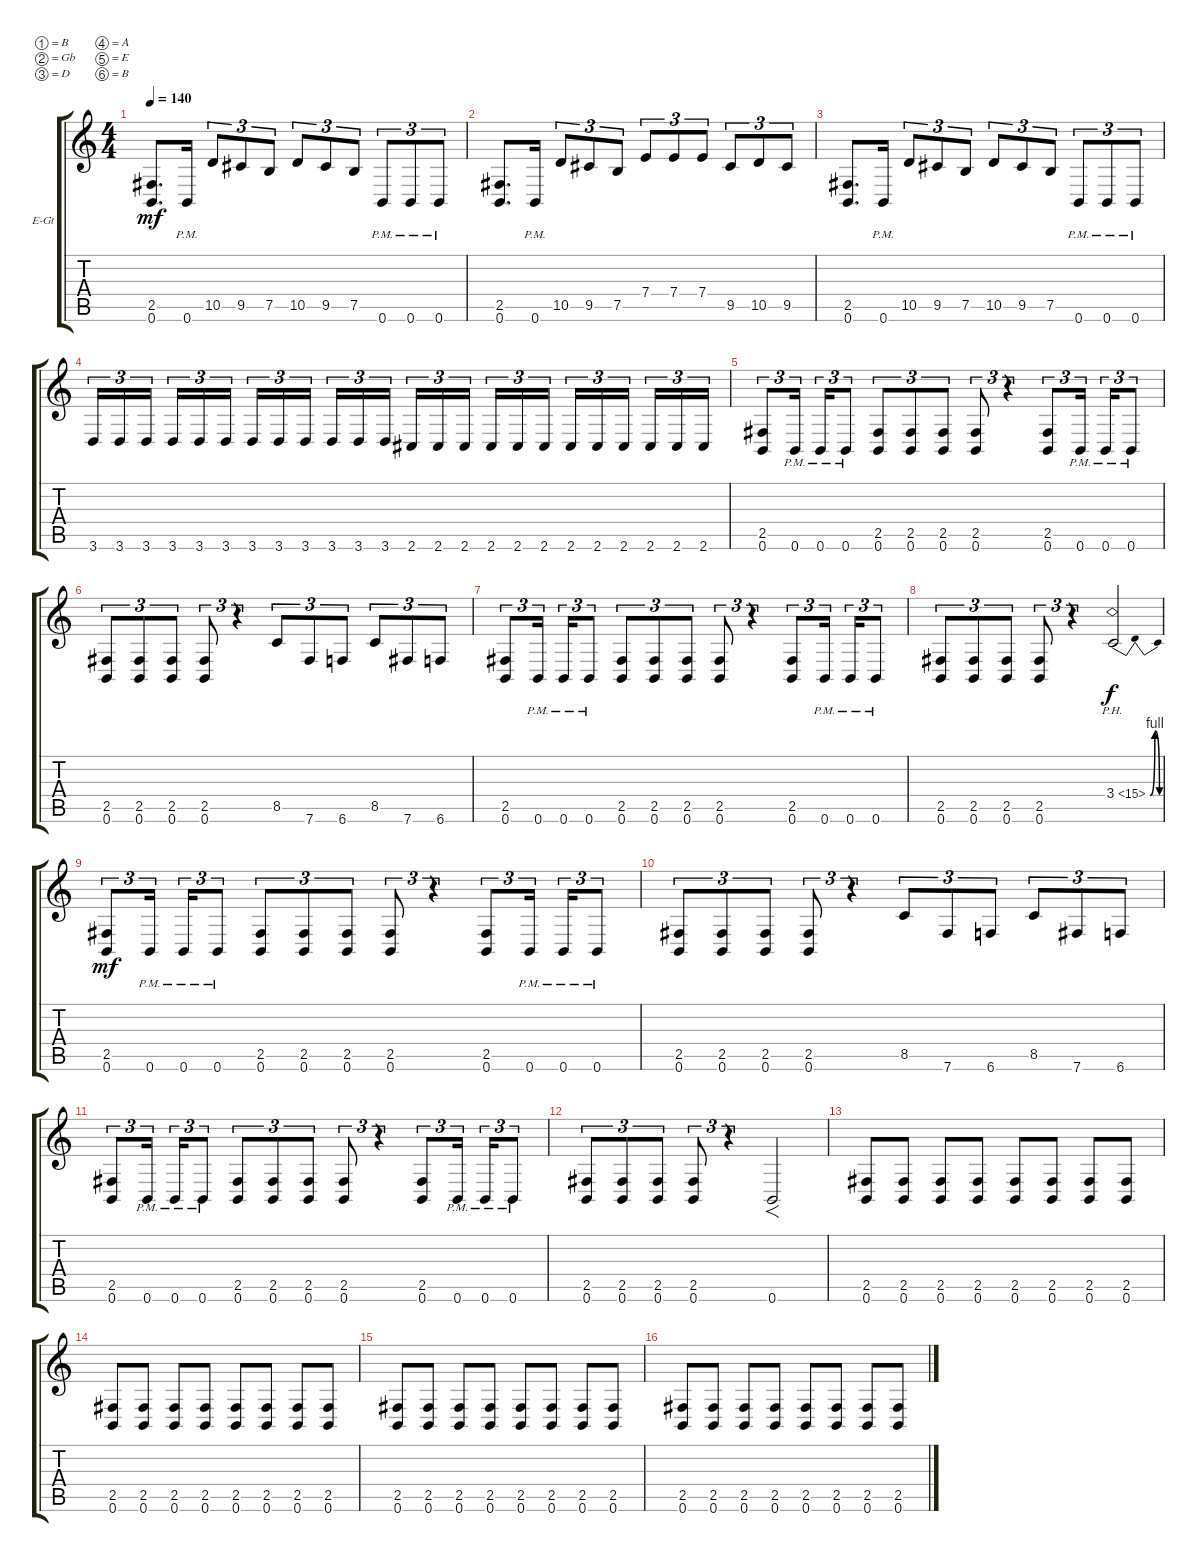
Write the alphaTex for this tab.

\bracketExtendMode groupsimilarinstruments
\firstSystemTrackNameOrientation horizontal
\otherSystemsTrackNameOrientation horizontal
\track ("Electric Guitar 2" "E-Gt") {instrument distortionguitar}
\staff {score tabs}
\tuning (B3 Gb3 D3 A2 E2 B1)
\ts (4 4)
\tempo 140
\clef g2
\ks c
(0.6 2.5).8{d dy mf} 0.6{pm}.16 10.5.8{tu (3 2)} 9.5.8{tu (3 2)} 7.5.8{tu (3 2)} 10.5.8{tu (3 2)} 9.5.8{tu (3 2)} 7.5.8{tu (3 2)} 0.6{pm}.8{tu (3 2)} 0.6{pm}.8{tu (3 2)} 0.6{pm}.8{tu (3 2)} |
(0.6 2.5).8{d} 0.6{pm}.16 10.5.8{tu (3 2)} 9.5.8{tu (3 2)} 7.5.8{tu (3 2)} 7.4.8{tu (3 2)} 7.4.8{tu (3 2)} 7.4.8{tu (3 2)} 9.5.8{tu (3 2)} 10.5.8{tu (3 2)} 9.5.8{tu (3 2)} |
(0.6 2.5).8{d} 0.6{pm}.16 10.5.8{tu (3 2)} 9.5.8{tu (3 2)} 7.5.8{tu (3 2)} 10.5.8{tu (3 2)} 9.5.8{tu (3 2)} 7.5.8{tu (3 2)} 0.6{pm}.8{tu (3 2)} 0.6{pm}.8{tu (3 2)} 0.6{pm}.8{tu (3 2)} |
3.6.16{tu (3 2)} 3.6.16{tu (3 2)} 3.6.16{tu (3 2)} 3.6.16{tu (3 2)} 3.6.16{tu (3 2)} 3.6.16{tu (3 2)} 3.6.16{tu (3 2)} 3.6.16{tu (3 2)} 3.6.16{tu (3 2)} 3.6.16{tu (3 2)} 3.6.16{tu (3 2)} 3.6.16{tu (3 2)} 2.6.16{tu (3 2)} 2.6.16{tu (3 2)} 2.6.16{tu (3 2)} 2.6.16{tu (3 2)} 2.6.16{tu (3 2)} 2.6.16{tu (3 2)} 2.6.16{tu (3 2)} 2.6.16{tu (3 2)} 2.6.16{tu (3 2)} 2.6.16{tu (3 2)} 2.6.16{tu (3 2)} 2.6.16{tu (3 2)} |
(0.6 2.5).8{tu (3 2)} 0.6{pm}.16{tu (3 2)} 0.6{pm}.16{tu (3 2)} 0.6{pm}.8{tu (3 2)} (0.6 2.5).8{tu (3 2)} (0.6 2.5).8{tu (3 2)} (0.6 2.5).8{tu (3 2)} (0.6 2.5).8{tu (3 2)} r.4{tu (3 2)} (0.6 2.5).8{tu (3 2)} 0.6{pm}.16{tu (3 2)} 0.6{pm}.16{tu (3 2)} 0.6{pm}.8{tu (3 2)} |
(0.6 2.5).8{tu (3 2)} (0.6 2.5).8{tu (3 2)} (0.6 2.5).8{tu (3 2)} (0.6 2.5).8{tu (3 2)} r.4{tu (3 2)} 8.5.8{tu (3 2)} 7.6.8{tu (3 2)} 6.6.8{tu (3 2)} 8.5.8{tu (3 2)} 7.6.8{tu (3 2)} 6.6.8{tu (3 2)} |
(0.6 2.5).8{tu (3 2)} 0.6{pm}.16{tu (3 2)} 0.6{pm}.16{tu (3 2)} 0.6{pm}.8{tu (3 2)} (0.6 2.5).8{tu (3 2)} (0.6 2.5).8{tu (3 2)} (0.6 2.5).8{tu (3 2)} (0.6 2.5).8{tu (3 2)} r.4{tu (3 2)} (0.6 2.5).8{tu (3 2)} 0.6{pm}.16{tu (3 2)} 0.6{pm}.16{tu (3 2)} 0.6{pm}.8{tu (3 2)} |
(0.6 2.5).8{tu (3 2)} (0.6 2.5).8{tu (3 2)} (0.6 2.5).8{tu (3 2)} (0.6 2.5).8{tu (3 2)} r.4{tu (3 2)} 3.4{be (bendrelease 0 0 15.6 4 29.4 4 45.6 0) ph 12}.2{dy f} |
(0.6 2.5).8{tu (3 2) dy mf} 0.6{pm}.16{tu (3 2)} 0.6{pm}.16{tu (3 2)} 0.6{pm}.8{tu (3 2)} (0.6 2.5).8{tu (3 2)} (0.6 2.5).8{tu (3 2)} (0.6 2.5).8{tu (3 2)} (0.6 2.5).8{tu (3 2)} r.4{tu (3 2)} (0.6 2.5).8{tu (3 2)} 0.6{pm}.16{tu (3 2)} 0.6{pm}.16{tu (3 2)} 0.6{pm}.8{tu (3 2)} |
(0.6 2.5).8{tu (3 2)} (0.6 2.5).8{tu (3 2)} (0.6 2.5).8{tu (3 2)} (0.6 2.5).8{tu (3 2)} r.4{tu (3 2)} 8.5.8{tu (3 2)} 7.6.8{tu (3 2)} 6.6.8{tu (3 2)} 8.5.8{tu (3 2)} 7.6.8{tu (3 2)} 6.6.8{tu (3 2)} |
(0.6 2.5).8{tu (3 2)} 0.6{pm}.16{tu (3 2)} 0.6{pm}.16{tu (3 2)} 0.6{pm}.8{tu (3 2)} (0.6 2.5).8{tu (3 2)} (0.6 2.5).8{tu (3 2)} (0.6 2.5).8{tu (3 2)} (0.6 2.5).8{tu (3 2)} r.4{tu (3 2)} (0.6 2.5).8{tu (3 2)} 0.6{pm}.16{tu (3 2)} 0.6{pm}.16{tu (3 2)} 0.6{pm}.8{tu (3 2)} |
(0.6 2.5).8{tu (3 2)} (0.6 2.5).8{tu (3 2)} (0.6 2.5).8{tu (3 2)} (0.6 2.5).8{tu (3 2)} r.4{tu (3 2)} 0.6.2{f} |
(0.6 2.5).8 (2.5 0.6).8 (0.6 2.5).8 (0.6 2.5).8 (0.6 2.5).8 (0.6 2.5).8 (0.6 2.5).8 (0.6 2.5).8 |
(0.6 2.5).8 (0.6 2.5).8 (0.6 2.5).8 (0.6 2.5).8 (0.6 2.5).8 (0.6 2.5).8 (0.6 2.5).8 (0.6 2.5).8 |
(0.6 2.5).8 (2.5 0.6).8 (0.6 2.5).8 (0.6 2.5).8 (0.6 2.5).8 (0.6 2.5).8 (0.6 2.5).8 (0.6 2.5).8 |
(0.6 2.5).8 (0.6 2.5).8 (0.6 2.5).8 (0.6 2.5).8 (0.6 2.5).8 (0.6 2.5).8 (0.6 2.5).8 (0.6 2.5).8
